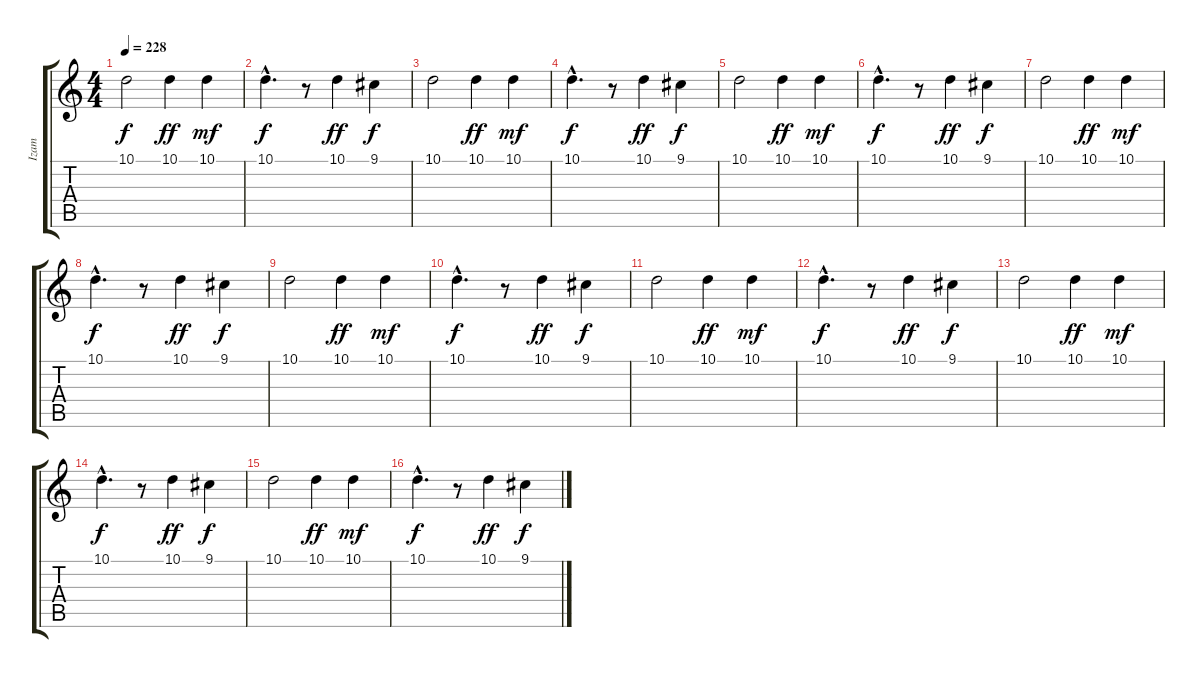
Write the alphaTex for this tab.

\track ("Izam" "Izam") {instrument oboe}
\staff {score tabs}
\tuning (E4 B3 G3 D3 A2 E2) {hide}
\ts (4 4)
\tempo 228
\clef g2
\ks c
10.1.2{dy f} 10.1.4{dy ff} 10.1.4{dy mf} |
10.1{hac}.4{d dy f} r.8 10.1.4{dy ff} 9.1.4{dy f} |
10.1.2 10.1.4{dy ff} 10.1.4{dy mf} |
10.1{hac}.4{d dy f} r.8 10.1.4{dy ff} 9.1.4{dy f} |
10.1.2 10.1.4{dy ff} 10.1.4{dy mf} |
10.1{hac}.4{d dy f} r.8 10.1.4{dy ff} 9.1.4{dy f} |
10.1.2 10.1.4{dy ff} 10.1.4{dy mf} |
10.1{hac}.4{d dy f} r.8 10.1.4{dy ff} 9.1.4{dy f} |
10.1.2 10.1.4{dy ff} 10.1.4{dy mf} |
10.1{hac}.4{d dy f} r.8 10.1.4{dy ff} 9.1.4{dy f} |
10.1.2{volume 16} 10.1.4{dy ff} 10.1.4{dy mf} |
10.1{hac}.4{d dy f volume 15} r.8 10.1.4{dy ff} 9.1.4{dy f} |
10.1.2{volume 14} 10.1.4{dy ff} 10.1.4{dy mf} |
10.1{hac}.4{d dy f volume 13} r.8 10.1.4{dy ff} 9.1.4{dy f} |
10.1.2{volume 12} 10.1.4{dy ff} 10.1.4{dy mf} |
10.1{hac}.4{d dy f volume 11} r.8 10.1.4{dy ff} 9.1.4{dy f}
